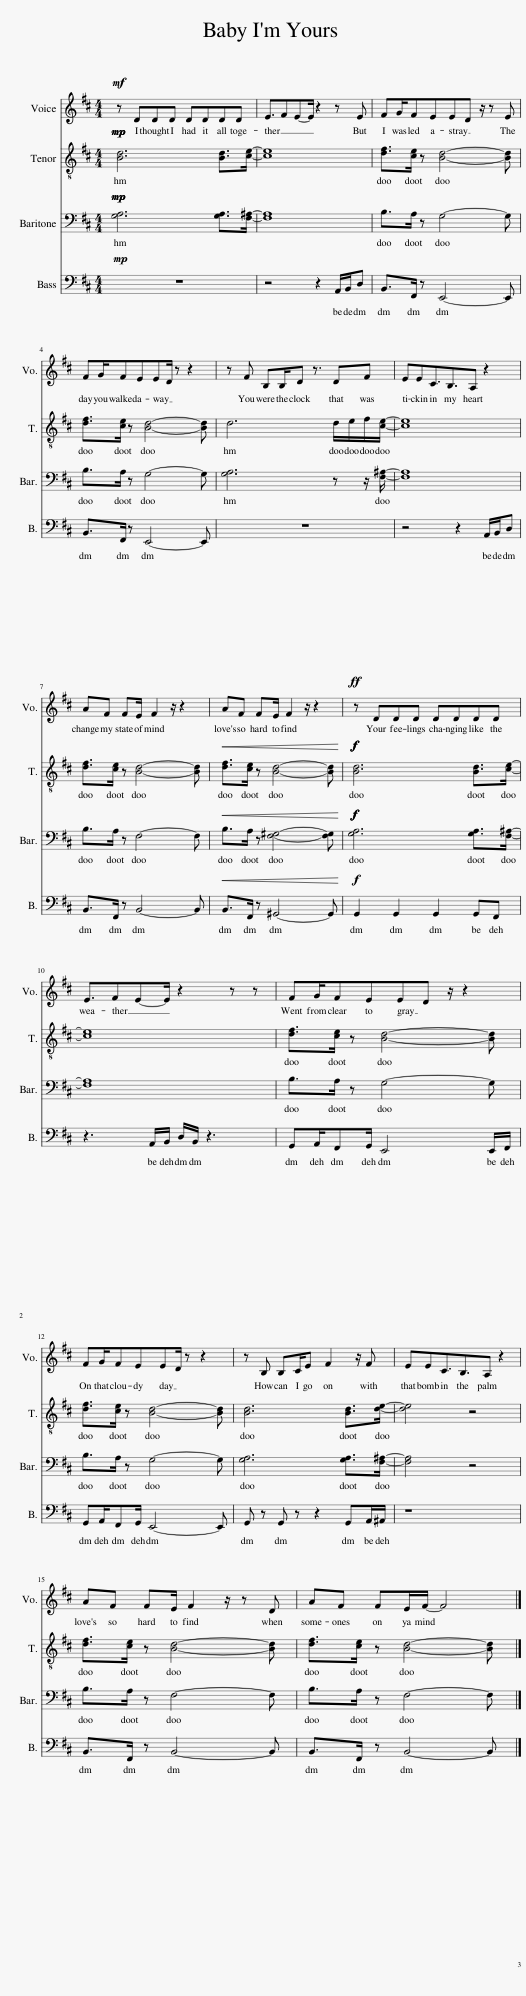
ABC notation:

X:1
%%score 1 2 3 4
L:1/8
M:4/4
I:linebreak $
K:D
V:1 treble
V:2 treble-8
V:3 bass
V:4 bass
V:1
!mf! z DDD DDDD | E3/2FE-E/ z2 z E | FG/FEED z/ z E |$ FG/FEED/ z z2 | z F B,B,/D z3/2 DF | %5
 EEC3/2B,3/2A, z2 |$ AF FE/ F2 z/ z2 | AF FE/ F2 z/ z2 |!ff! z DDD DDDD |$ E3/2FE-E/ z2 z z | %10
 FG/FEED z/ z2 |$ FG/FEED/ z z2 | z B, B,C/E F2 z/ F | EEC3/2B,3/2A, z2 |$ AF FE/ F2 z/ z D | %15
 AF FE/F/- F4 |] %16
V:2
!mp!!mp! [Bd]6 [Bd]>[ce]- | [ce]8 | [df]>[ce] z [Bd]4- [Bd] |$ [df]>[ce] z [Bd]4- [Bd] | d6 d/e/f/[ce]/- | %5
 [ce]8 |$ [df]>[ce] z [Bd]4- [Bd] |!<(! [df]>[ce] z [Bd]4- [Bd]!<)! |!f!!f! [Bd]6 [Bd]>[ce]- |$ [ce]8 | %10
 [df]>[ce] z [Bd]4- [Bd] |$ [df]>[ce] z [Bd]4- [Bd] | [Bd]6 [Bd]>[de]- | [de]4 z4 |$ [df]>[ce] z [Bd]4- [Bd] | %15
 [df]>[ce] z [Bd]4- [Bd] |] %16
V:3
!mp!!mp! [G,A,]6 [G,A,]>[F,^A,]- | [F,A,]8 | B,>A, z G,4- G, |$ B,>A, z G,4- G, | [G,A,]6 z z/ [F,^A,]/- | %5
 [F,A,]8 |$ B,>A, z F,4- F, |!<(! B,>A, z [F,^G,]4- [F,G,]!<)! |!f!!f! [G,A,]6 [G,A,]>[F,^A,]- |$ [F,A,]8 | %10
 B,>A, z G,4- G, |$ B,>A, z G,4- G, | [G,A,]6 [G,A,]>[F,^A,]- | [F,A,]4 z4 |$ B,>A, z F,4- F, | %15
 B,>A, z F,4- F, |] %16
V:4
!mp! z8 | z4 z2 A,,/B,,/D, | B,,>F,, z E,,4- E,, |$ B,,>F,, z E,,4- E,, | z8 | %5
 z4 z2 A,,/B,,/D, |$ B,,>F,, z B,,4- B,, |!<(! B,,>F,, z ^G,,4- G,,!<)! |!f! G,,2 G,,2 G,,2 G,,F,, |$ z3 A,,/B,,/ D,/B,,/ z3 | %10
 G,,A,,/F,,G,,/ E,,4 E,,/F,,/ |$ G,,A,,/F,,G,,/ E,,4- E,, | G,, z G,, z z2 G,,A,,/^A,,/ | z8 |$ B,,>F,, z B,,4- B,, | %15
 B,,>F,, z B,,4- B,, |] %16
